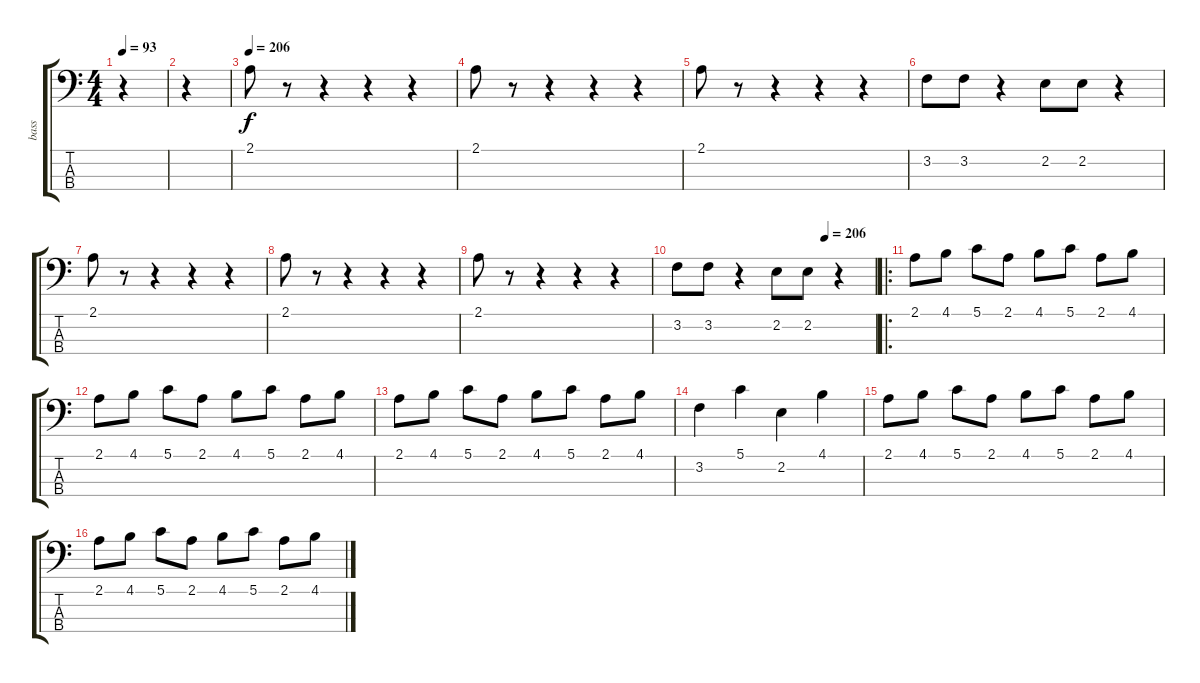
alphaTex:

\track ("bass" "bass") {instrument electricbassfinger}
\staff {score tabs}
\tuning (G2 D2 A1 E1) {hide}
\ts (4 4)
\tempo 93
\clef f4
\ks c
r.4{dy f} |
r.4 |
\tempo 206
2.1.8 r.8 r.4 r.4 r.4 |
2.1.8 r.8 r.4 r.4 r.4 |
2.1.8 r.8 r.4 r.4 r.4 |
3.2.8 3.2.8 r.4 2.2.8 2.2.8 r.4 |
2.1.8 r.8 r.4 r.4 r.4 |
2.1.8 r.8 r.4 r.4 r.4 |
2.1.8 r.8 r.4 r.4 r.4 |
\tempo (210 0.75)
\tempo (206 0.75)
3.2.8 3.2.8 r.4 2.2.8 2.2.8 r.4 |
\ro
2.1.8 4.1.8 5.1.8 2.1.8 4.1.8 5.1.8 2.1.8 4.1.8 |
2.1.8 4.1.8 5.1.8 2.1.8 4.1.8 5.1.8 2.1.8 4.1.8 |
2.1.8 4.1.8 5.1.8 2.1.8 4.1.8 5.1.8 2.1.8 4.1.8 |
3.2.4 5.1.4 2.2.4 4.1.4 |
2.1.8 4.1.8 5.1.8 2.1.8 4.1.8 5.1.8 2.1.8 4.1.8 |
2.1.8 4.1.8 5.1.8 2.1.8 4.1.8 5.1.8 2.1.8 4.1.8
